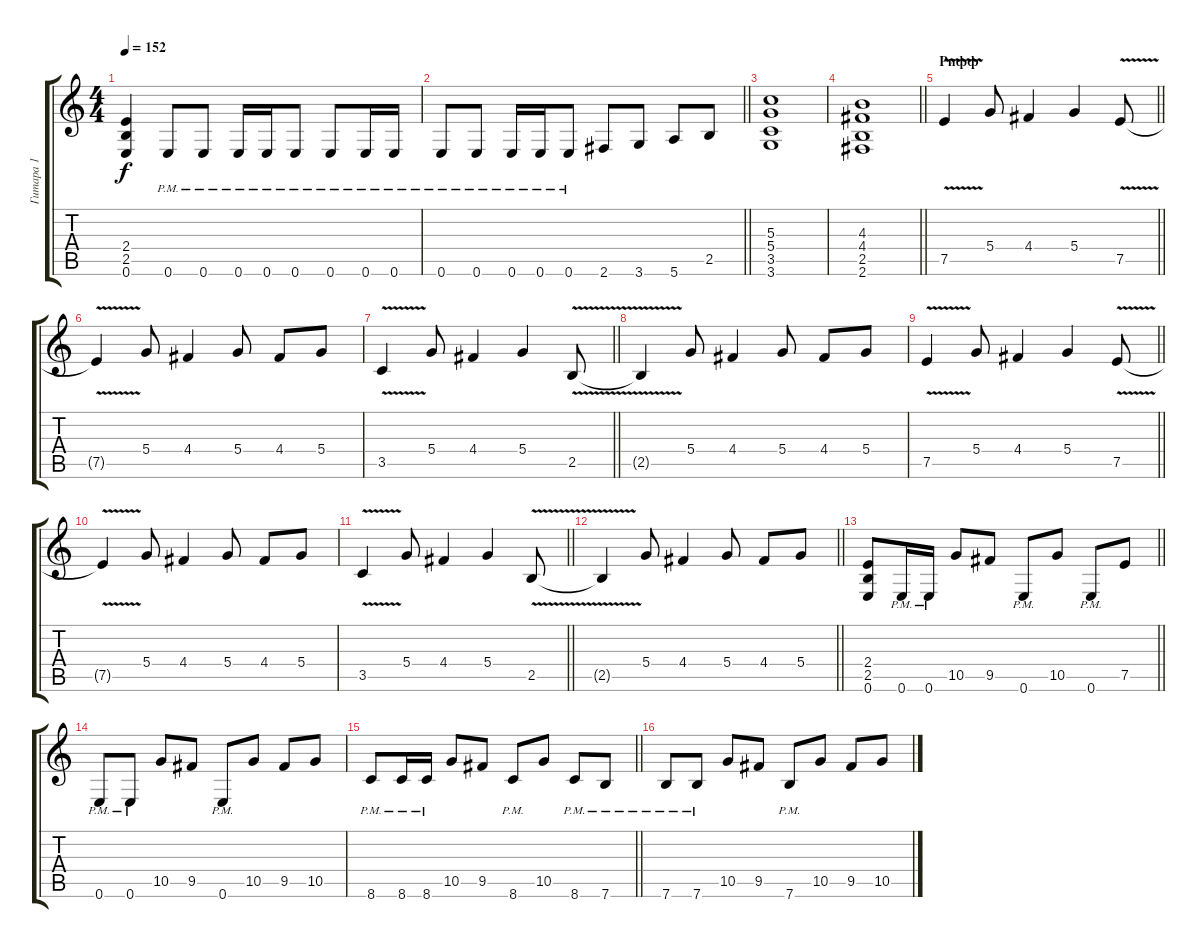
\track ("Гитара 1" "Гитара 1") {instrument distortionguitar}
\staff {score tabs}
\tuning (E4 B3 G3 D3 A2 E2) {hide}
\ts (4 4)
\tempo 152
\clef g2
\ks c
(2.4 2.5 0.6).4{dy f} 0.6{pm}.8 0.6{pm}.8 0.6{pm}.16 0.6{pm}.16 0.6{pm}.8 0.6{pm}.8 0.6{pm}.16 0.6{pm}.16 |
\barLineRight lightlight
0.6{pm}.8 0.6{pm}.8 0.6{pm}.16 0.6{pm}.16 0.6{pm}.8 2.6.8 3.6.8 5.6.8 2.5.8 |
(5.3 5.4 3.5 3.6).1 |
\barLineRight lightlight
(4.3 4.4 2.5 2.6).1 |
\section ("" "Рифф")
\barLineRight lightlight
7.5{v}.4 5.4.8 4.4.4 5.4.4 7.5{v}.8 |
7.5{t}.4 5.4.8 4.4.4 5.4.8 4.4.8 5.4.8 |
\barLineRight lightlight
3.5{v}.4 5.4.8 4.4.4 5.4.4 2.5{v}.8 |
2.5{t}.4 5.4.8 4.4.4 5.4.8 4.4.8 5.4.8 |
\barLineRight lightlight
7.5{v}.4 5.4.8 4.4.4 5.4.4 7.5{v}.8 |
7.5{t}.4 5.4.8 4.4.4 5.4.8 4.4.8 5.4.8 |
\barLineRight lightlight
3.5{v}.4 5.4.8 4.4.4 5.4.4 2.5{v}.8 |
\barLineRight lightlight
2.5{t}.4 5.4.8 4.4.4 5.4.8 4.4.8 5.4.8 |
\section ("" "")
\barLineRight lightlight
(2.4 2.5 0.6).8 0.6{pm}.16 0.6{pm}.16 10.5.8 9.5.8 0.6{pm}.8 10.5.8 0.6{pm}.8 7.5.8 |
0.6{pm}.8 0.6{pm}.8 10.5.8 9.5.8 0.6{pm}.8 10.5.8 9.5.8 10.5.8 |
\barLineRight lightlight
8.6{pm}.8 8.6{pm}.16 8.6{pm}.16 10.5.8 9.5.8 8.6{pm}.8 10.5.8 8.6{pm}.8 7.6{pm}.8 |
7.6{pm}.8 7.6{pm}.8 10.5.8 9.5.8 7.6{pm}.8 10.5.8 9.5.8 10.5.8
